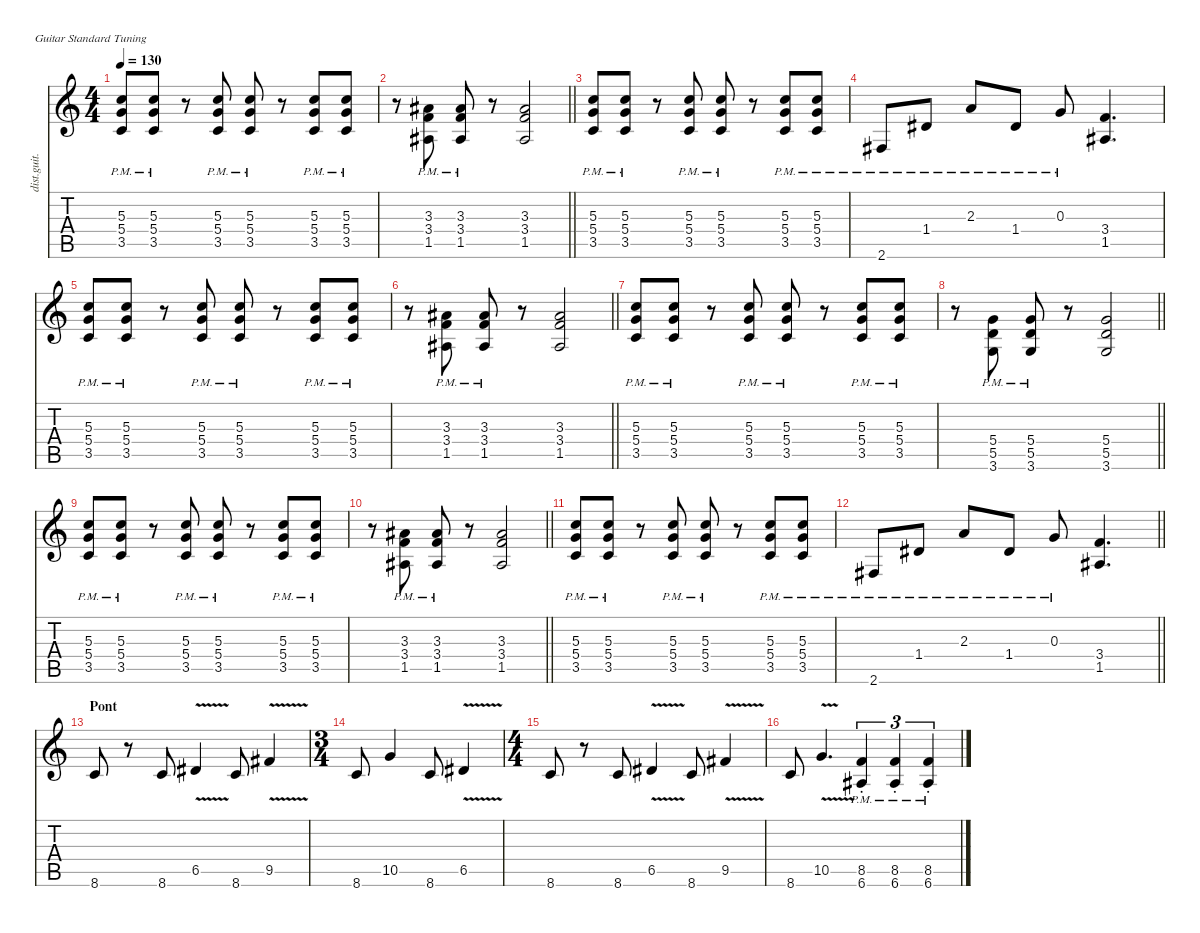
\defaultSystemsLayout 4
\hideDynamics
\bracketExtendMode nobrackets
\otherSystemsTrackNameOrientation horizontal
\track ("Hichem" "dist.guit.") {instrument distortionguitar}
\staff {score tabs}
\tuning (E4 B3 G3 D3 A2 E2)
\ts (4 4)
\tempo 130
\clef g2
\ks c
(5.3{pm} 5.4{pm} 3.5{pm}).8{dy f beam Up} (5.3{pm} 5.4{pm} 3.5{pm}).8{beam Up} r.8{beam Up} (5.3{pm} 5.4{pm} 3.5{pm}).8{beam Up} (5.3{pm} 5.4{pm} 3.5{pm}).8{beam Up} r.8{beam Up} (5.3{pm} 5.4{pm} 3.5{pm}).8{beam Up} (5.3{pm} 5.4{pm} 3.5{pm}).8{beam Up} |
\barLineRight lightlight
r.8{beam Down} (3.3{acc #} 3.4{pm} 1.5{pm acc #}).8{beam Up} (3.3{acc #} 3.4{pm} 1.5{pm acc #}).8{beam Up} r.8{beam Up} (3.3{acc #} 3.4 1.5{acc #}).2{beam Up} |
(5.3{pm} 5.4{pm} 3.5{pm}).8{beam Up} (5.3{pm} 5.4{pm} 3.5{pm}).8{beam Up} r.8{beam Up} (5.3{pm} 5.4{pm} 3.5{pm}).8{beam Up} (5.3{pm} 5.4{pm} 3.5{pm}).8{beam Up} r.8{beam Up} (5.3{pm} 5.4{pm} 3.5{pm}).8{beam Up} (5.3{pm} 5.4{pm} 3.5{pm}).8{beam Up} |
2.6{pm acc #}.8{beam Up} 1.4{pm acc #}.8{beam Up} 2.3{pm}.8{beam Up} 1.4{pm acc #}.8{beam Up} 0.3{pm}.8{beam Up} (3.4 1.5{acc #}).4{d beam Up} |
(5.3{pm} 5.4{pm} 3.5{pm}).8{beam Up} (5.3{pm} 5.4{pm} 3.5{pm}).8{beam Up} r.8{beam Up} (5.3{pm} 5.4{pm} 3.5{pm}).8{beam Up} (5.3{pm} 5.4{pm} 3.5{pm}).8{beam Up} r.8{beam Up} (5.3{pm} 5.4{pm} 3.5{pm}).8{beam Up} (5.3{pm} 5.4{pm} 3.5{pm}).8{beam Up} |
\barLineRight lightlight
r.8{beam Down} (3.3{acc #} 3.4{pm} 1.5{pm acc #}).8{beam Up} (3.3{acc #} 3.4{pm} 1.5{pm acc #}).8{beam Up} r.8{beam Up} (3.3{acc #} 3.4 1.5{acc #}).2{beam Up} |
(5.3{pm} 5.4{pm} 3.5{pm}).8{beam Up} (5.3{pm} 5.4{pm} 3.5{pm}).8{beam Up} r.8{beam Up} (5.3{pm} 5.4{pm} 3.5{pm}).8{beam Up} (5.3{pm} 5.4{pm} 3.5{pm}).8{beam Up} r.8{beam Up} (5.3{pm} 5.4{pm} 3.5{pm}).8{beam Up} (5.3{pm} 5.4{pm} 3.5{pm}).8{beam Up} |
\barLineRight lightlight
r.8{beam Down} (5.4{pm} 5.5{pm} 3.6).8{beam Up} (5.4{pm} 5.5{pm} 3.6).8{beam Up} r.8{beam Up} (5.4 5.5 3.6).2{beam Up} |
(5.3{pm} 5.4{pm} 3.5{pm}).8{beam Up} (5.3{pm} 5.4{pm} 3.5{pm}).8{beam Up} r.8{beam Up} (5.3{pm} 5.4{pm} 3.5{pm}).8{beam Up} (5.3{pm} 5.4{pm} 3.5{pm}).8{beam Up} r.8{beam Up} (5.3{pm} 5.4{pm} 3.5{pm}).8{beam Up} (5.3{pm} 5.4{pm} 3.5{pm}).8{beam Up} |
\barLineRight lightlight
r.8{beam Down} (3.3{acc #} 3.4{pm} 1.5{pm acc #}).8{beam Up} (3.3{acc #} 3.4{pm} 1.5{pm acc #}).8{beam Up} r.8{beam Up} (3.3{acc #} 3.4 1.5{acc #}).2{beam Up} |
(5.3{pm} 5.4{pm} 3.5{pm}).8{beam Up} (5.3{pm} 5.4{pm} 3.5{pm}).8{beam Up} r.8{beam Up} (5.3{pm} 5.4{pm} 3.5{pm}).8{beam Up} (5.3{pm} 5.4{pm} 3.5{pm}).8{beam Up} r.8{beam Up} (5.3{pm} 5.4{pm} 3.5{pm}).8{beam Up} (5.3{pm} 5.4{pm} 3.5{pm}).8{beam Up} |
\barLineRight lightlight
2.6{pm acc #}.8{beam Up} 1.4{pm acc #}.8{beam Up} 2.3{pm}.8{beam Up} 1.4{pm acc #}.8{beam Up} 0.3{pm}.8{beam Up} (3.4 1.5{acc #}).4{d beam Up} |
\section ("" "Pont")
8.6.8{beam Up} r.8{beam Up} 8.6.8{beam Up} 6.5{v acc #}.4{beam Up} 8.6.8{beam Up} 9.5{v acc #}.4{beam Up} |
\ts (3 4)
\beaming (8 2 2 2)
8.6.8{beam Up} 10.5.4{beam Up} 8.6.8{beam Up} 6.5{v acc #}.4{beam Up} |
\ts (4 4)
\beaming (8 2 2 2 2)
8.6.8{beam Up} r.8{beam Up} 8.6.8{beam Up} 6.5{v acc #}.4{beam Up} 8.6.8{beam Up} 9.5{v acc #}.4{beam Up} |
8.6.8{beam Up} 10.5{v}.4{d beam Up} (8.5{pm st} 6.6{pm acc #}).4{tu (3 2) beam Up} (8.5{pm st} 6.6{pm acc #}).4{tu (3 2) beam Up} (8.5{pm st} 6.6{pm acc #}).4{tu (3 2) beam Up}
